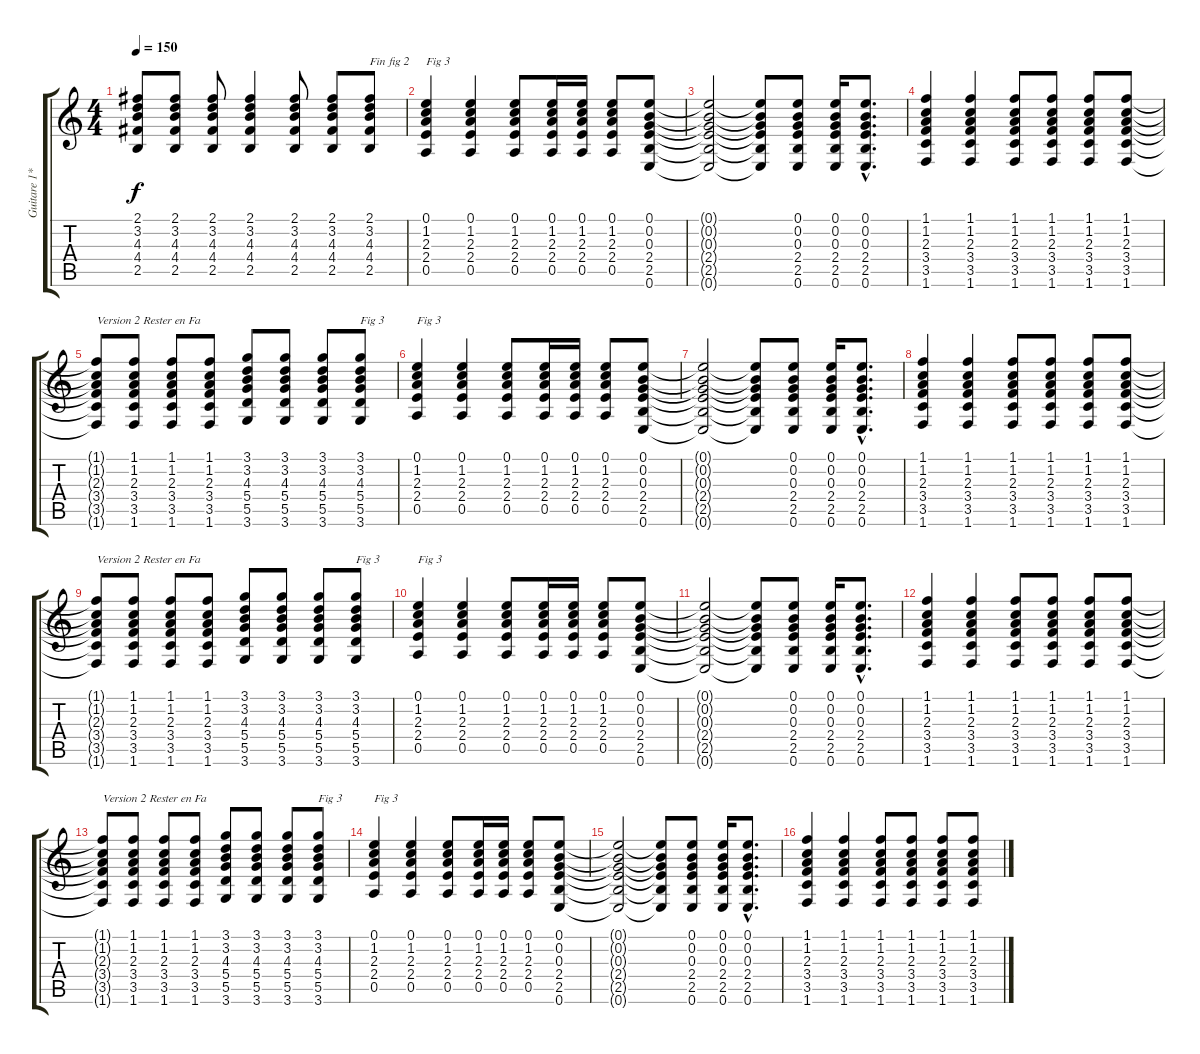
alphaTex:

\track ("Guitare 1*" "Guitare 1*") {instrument acousticguitarsteel}
\staff {score tabs}
\tuning (E4 B3 G3 D3 A2 E2) {hide}
\ts (4 4)
\tempo 150
\clef g2
\ks c
(2.1{t} 3.2{t} 4.3{t} 4.4{t} 2.5{t}).8{dy f} (2.1 3.2 4.3 4.4 2.5).8 (2.1 3.2 4.3 4.4 2.5).8 (2.1 3.2 4.3 4.4 2.5).4 (2.1 3.2 4.3 4.4 2.5).8 (2.1 3.2 4.3 4.4 2.5).8 (2.1 3.2 4.3 4.4 2.5).8{txt "Fin fig 2"} |
(0.1 1.2 2.3 2.4 0.5).4{txt "Fig 3"} (0.1 1.2 2.3 2.4 0.5).4 (0.1 1.2 2.3 2.4 0.5).8 (0.1 1.2 2.3 2.4 0.5).16 (0.1 1.2 2.3 2.4 0.5).16 (0.1 1.2 2.3 2.4 0.5).8 (0.1 0.2 0.3 2.4 2.5 0.6).8 |
(0.1{t} 0.2{t} 0.3{t} 2.4{t} 2.5{t} 0.6{t}).2 (0.1{t} 0.2{t} 0.3{t} 2.4{t} 2.5{t} 0.6{t}).8 (0.1 0.2 0.3 2.4 2.5 0.6).8 (0.1 0.2 0.3 2.4 2.5 0.6).16 (0.1{hac} 0.2{hac} 0.3{hac} 2.4{hac} 2.5{hac} 0.6{hac}).8{d} |
(1.1 1.2 2.3 3.4 3.5 1.6).4 (1.1 1.2 2.3 3.4 3.5 1.6).4 (1.1 1.2 2.3 3.4 3.5 1.6).8 (1.1 1.2 2.3 3.4 3.5 1.6).8 (1.1 1.2 2.3 3.4 3.5 1.6).8 (1.1 1.2 2.3 3.4 3.5 1.6).8 |
(1.1{t} 1.2{t} 2.3{t} 3.4{t} 3.5{t} 1.6{t}).8{txt "Version 2 Rester en Fa"} (1.1 1.2 2.3 3.4 3.5 1.6).8 (1.1 1.2 2.3 3.4 3.5 1.6).8 (1.1 1.2 2.3 3.4 3.5 1.6).8 (3.1 3.2 4.3 5.4 5.5 3.6).8 (3.1 3.2 4.3 5.4 5.5 3.6).8 (3.1 3.2 4.3 5.4 5.5 3.6).8 (3.1 3.2 4.3 5.4 5.5 3.6).8{txt "Fig 3"} |
(0.1 1.2 2.3 2.4 0.5).4{txt "Fig 3"} (0.1 1.2 2.3 2.4 0.5).4 (0.1 1.2 2.3 2.4 0.5).8 (0.1 1.2 2.3 2.4 0.5).16 (0.1 1.2 2.3 2.4 0.5).16 (0.1 1.2 2.3 2.4 0.5).8 (0.1 0.2 0.3 2.4 2.5 0.6).8 |
(0.1{t} 0.2{t} 0.3{t} 2.4{t} 2.5{t} 0.6{t}).2 (0.1{t} 0.2{t} 0.3{t} 2.4{t} 2.5{t} 0.6{t}).8 (0.1 0.2 0.3 2.4 2.5 0.6).8 (0.1 0.2 0.3 2.4 2.5 0.6).16 (0.1{hac} 0.2{hac} 0.3{hac} 2.4{hac} 2.5{hac} 0.6{hac}).8{d} |
(1.1 1.2 2.3 3.4 3.5 1.6).4 (1.1 1.2 2.3 3.4 3.5 1.6).4 (1.1 1.2 2.3 3.4 3.5 1.6).8 (1.1 1.2 2.3 3.4 3.5 1.6).8 (1.1 1.2 2.3 3.4 3.5 1.6).8 (1.1 1.2 2.3 3.4 3.5 1.6).8 |
(1.1{t} 1.2{t} 2.3{t} 3.4{t} 3.5{t} 1.6{t}).8{txt "Version 2 Rester en Fa"} (1.1 1.2 2.3 3.4 3.5 1.6).8 (1.1 1.2 2.3 3.4 3.5 1.6).8 (1.1 1.2 2.3 3.4 3.5 1.6).8 (3.1 3.2 4.3 5.4 5.5 3.6).8 (3.1 3.2 4.3 5.4 5.5 3.6).8 (3.1 3.2 4.3 5.4 5.5 3.6).8 (3.1 3.2 4.3 5.4 5.5 3.6).8{txt "Fig 3"} |
(0.1 1.2 2.3 2.4 0.5).4{txt "Fig 3"} (0.1 1.2 2.3 2.4 0.5).4 (0.1 1.2 2.3 2.4 0.5).8 (0.1 1.2 2.3 2.4 0.5).16 (0.1 1.2 2.3 2.4 0.5).16 (0.1 1.2 2.3 2.4 0.5).8 (0.1 0.2 0.3 2.4 2.5 0.6).8 |
(0.1{t} 0.2{t} 0.3{t} 2.4{t} 2.5{t} 0.6{t}).2 (0.1{t} 0.2{t} 0.3{t} 2.4{t} 2.5{t} 0.6{t}).8 (0.1 0.2 0.3 2.4 2.5 0.6).8 (0.1 0.2 0.3 2.4 2.5 0.6).16 (0.1{hac} 0.2{hac} 0.3{hac} 2.4{hac} 2.5{hac} 0.6{hac}).8{d} |
(1.1 1.2 2.3 3.4 3.5 1.6).4 (1.1 1.2 2.3 3.4 3.5 1.6).4 (1.1 1.2 2.3 3.4 3.5 1.6).8 (1.1 1.2 2.3 3.4 3.5 1.6).8 (1.1 1.2 2.3 3.4 3.5 1.6).8 (1.1 1.2 2.3 3.4 3.5 1.6).8 |
(1.1{t} 1.2{t} 2.3{t} 3.4{t} 3.5{t} 1.6{t}).8{txt "Version 2 Rester en Fa"} (1.1 1.2 2.3 3.4 3.5 1.6).8 (1.1 1.2 2.3 3.4 3.5 1.6).8 (1.1 1.2 2.3 3.4 3.5 1.6).8 (3.1 3.2 4.3 5.4 5.5 3.6).8 (3.1 3.2 4.3 5.4 5.5 3.6).8 (3.1 3.2 4.3 5.4 5.5 3.6).8 (3.1 3.2 4.3 5.4 5.5 3.6).8{txt "Fig 3"} |
(0.1 1.2 2.3 2.4 0.5).4{txt "Fig 3"} (0.1 1.2 2.3 2.4 0.5).4 (0.1 1.2 2.3 2.4 0.5).8 (0.1 1.2 2.3 2.4 0.5).16 (0.1 1.2 2.3 2.4 0.5).16 (0.1 1.2 2.3 2.4 0.5).8 (0.1 0.2 0.3 2.4 2.5 0.6).8 |
(0.1{t} 0.2{t} 0.3{t} 2.4{t} 2.5{t} 0.6{t}).2 (0.1{t} 0.2{t} 0.3{t} 2.4{t} 2.5{t} 0.6{t}).8 (0.1 0.2 0.3 2.4 2.5 0.6).8 (0.1 0.2 0.3 2.4 2.5 0.6).16 (0.1{hac} 0.2{hac} 0.3{hac} 2.4{hac} 2.5{hac} 0.6{hac}).8{d} |
(1.1 1.2 2.3 3.4 3.5 1.6).4 (1.1 1.2 2.3 3.4 3.5 1.6).4 (1.1 1.2 2.3 3.4 3.5 1.6).8 (1.1 1.2 2.3 3.4 3.5 1.6).8 (1.1 1.2 2.3 3.4 3.5 1.6).8 (1.1 1.2 2.3 3.4 3.5 1.6).8
